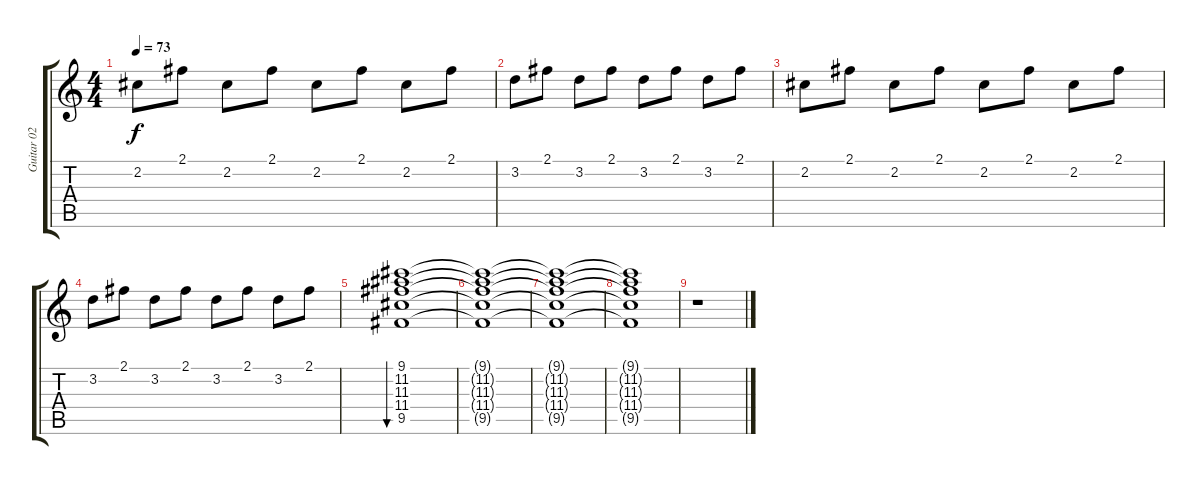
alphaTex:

\track ("Guitar 02" "Guitar 02") {instrument electricguitarjazz}
\staff {score tabs}
\tuning (E4 B3 G3 D3 A2 E2) {hide}
\ts (4 4)
\tempo 73
\clef g2
\ks c
2.2.8{dy f} 2.1.8 2.2.8 2.1.8 2.2.8 2.1.8 2.2.8 2.1.8 |
3.2.8 2.1.8 3.2.8 2.1.8 3.2.8 2.1.8 3.2.8 2.1.8 |
2.2.8 2.1.8 2.2.8 2.1.8 2.2.8 2.1.8 2.2.8 2.1.8 |
3.2.8 2.1.8 3.2.8 2.1.8 3.2.8 2.1.8 3.2.8 2.1.8 |
(9.1 11.2 11.3 11.4 9.5).1{bu 480} |
(9.1{t} 11.2{t} 11.3{t} 11.4{t} 9.5{t}).1 |
(9.1{t} 11.2{t} 11.3{t} 11.4{t} 9.5{t}).1 |
(9.1{t} 11.2{t} 11.3{t} 11.4{t} 9.5{t}).1 |
r.1
